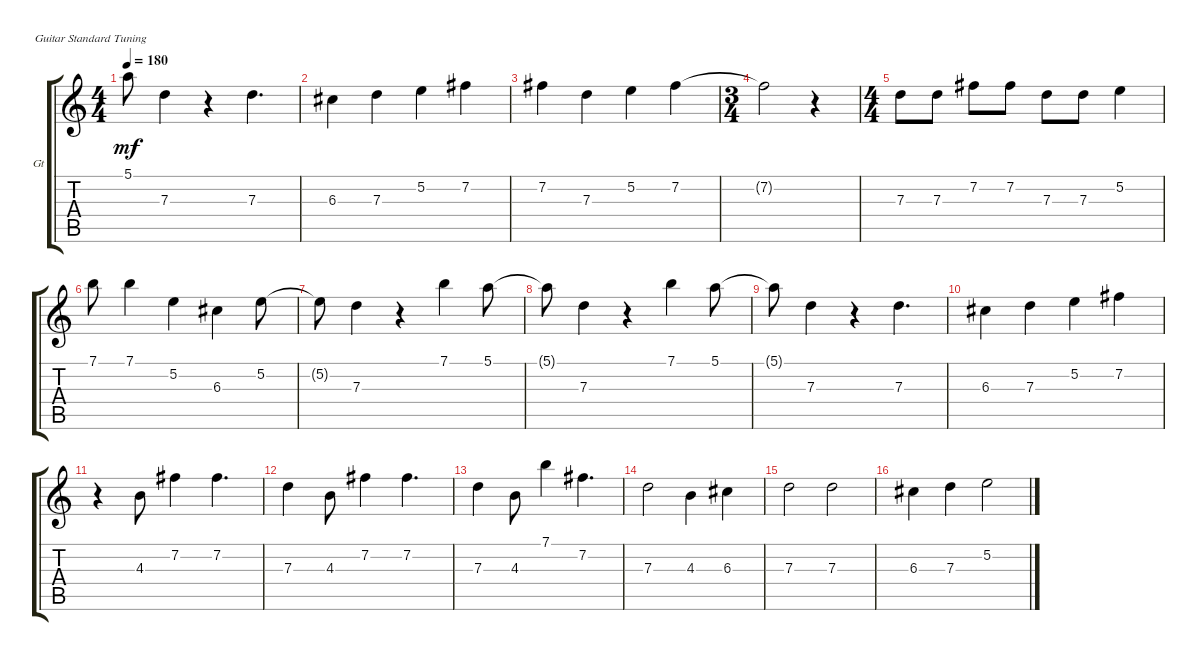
\defaultSystemsLayout 4
\bracketExtendMode groupsimilarinstruments
\firstSystemTrackNameOrientation horizontal
\otherSystemsTrackNameOrientation horizontal
\track ("Guitar" "Gt") {instrument acousticguitarsteel}
\staff {score tabs}
\tuning (E4 B3 G3 D3 A2 E2)
\ts (4 4)
\tempo 180
\clef g2
\ks c
5.1{t}.8{dy mf} 7.3.4 r.4 7.3.4{d} |
6.3.4 7.3.4 5.2.4 7.2.4 |
7.2.4 7.3.4 5.2.4 7.2.4 |
\ts (3 4)
7.2{t}.2 r.4 |
\ts (4 4)
7.3.8 7.3.8 7.2.8 7.2.8 7.3.8 7.3.8 5.2.4 |
7.1.8 7.1.4 5.2.4 6.3.4 5.2.8 |
5.2{t}.8 7.3.4 r.4 7.1.4 5.1.8 |
5.1{t}.8 7.3.4 r.4 7.1.4 5.1.8 |
5.1{t}.8 7.3.4 r.4 7.3.4{d} |
6.3.4 7.3.4 5.2.4 7.2.4 |
r.4 4.3.8 7.2.4 7.2.4{d} |
7.3.4 4.3.8 7.2.4 7.2.4{d} |
7.3.4 4.3.8 7.1.4 7.2.4{d} |
7.3.2 4.3.4 6.3.4 |
7.3.2 7.3.2 |
6.3.4 7.3.4 5.2.2
